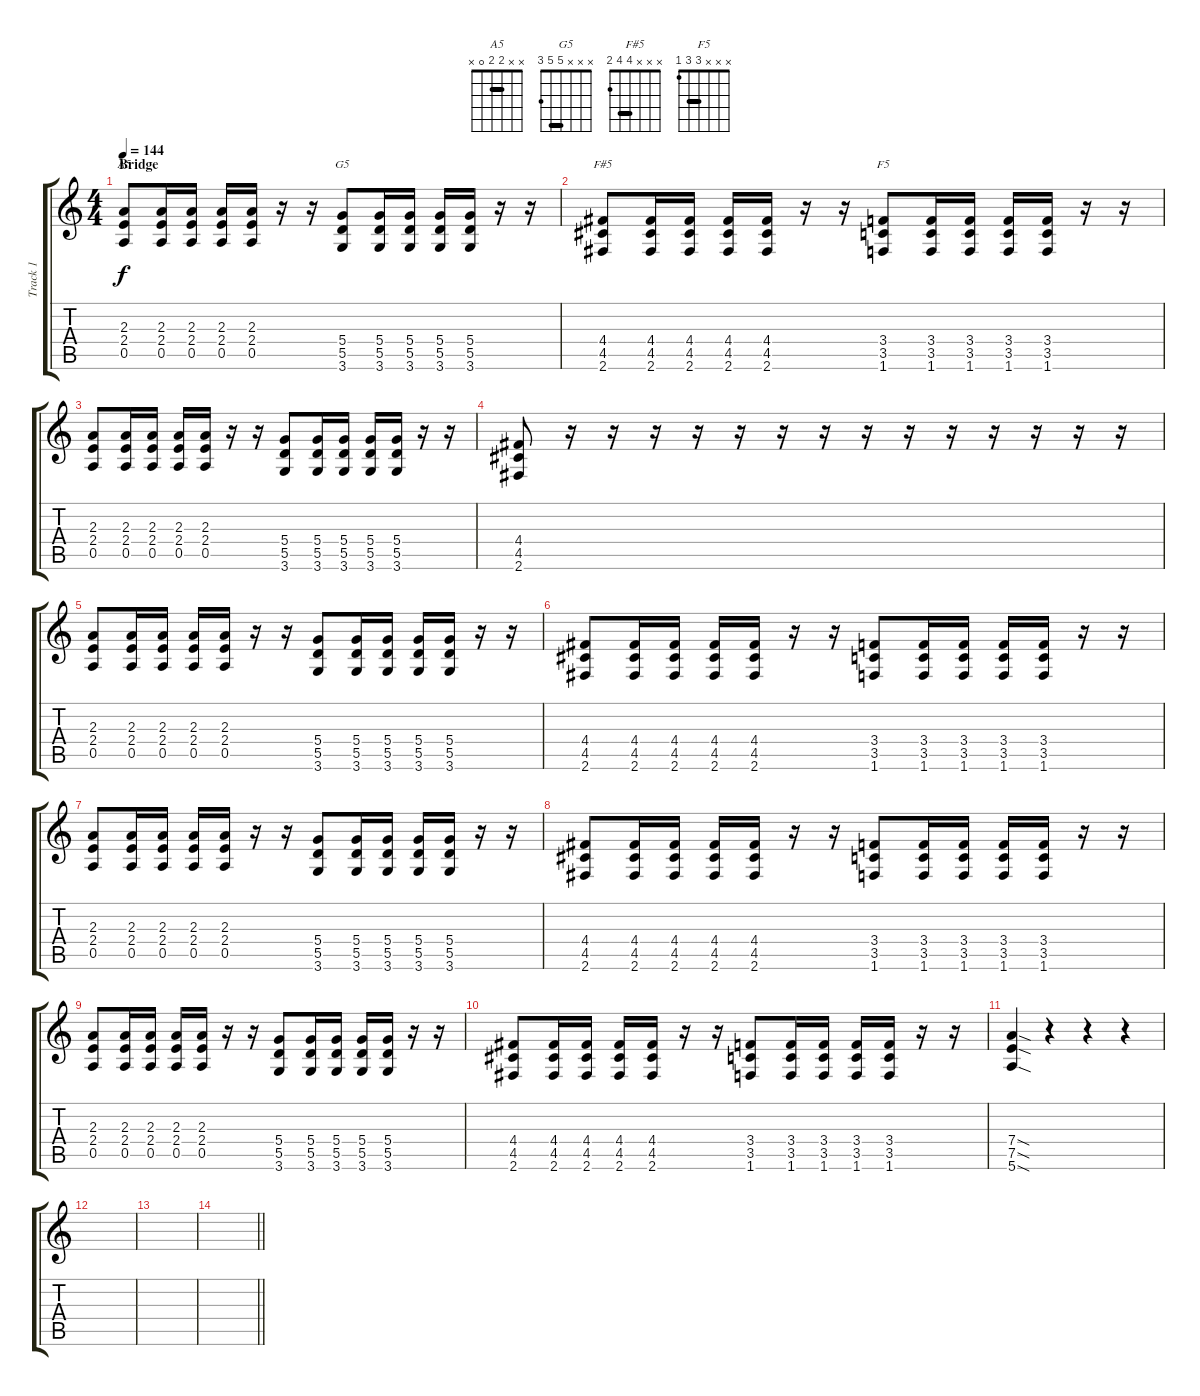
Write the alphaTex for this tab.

\track ("Track 1" "Track 1") {instrument acousticguitarnylon}
\staff {score tabs}
\tuning (E4 B3 G3 D3 A2 E2) {hide}
\chord ("A5" x x 2 2 0 x) {barre 2}
\chord ("G5" x x x 5 5 3) {barre 5}
\chord ("F#5" x x x 4 4 2) {barre 4}
\chord ("F5" x x x 3 3 1) {barre 3}
\ts (4 4)
\section ("" "Bridge")
\tempo 144
\clef g2
\ks c
(2.3 2.4 0.5).8{ch "A5" dy f} (2.3 2.4 0.5).16 (2.3 2.4 0.5).16 (2.3 2.4 0.5).16 (2.3 2.4 0.5).16 r.16 r.16 (5.4 5.5 3.6).8{ch "G5"} (5.4 5.5 3.6).16 (5.4 5.5 3.6).16 (5.4 5.5 3.6).16 (5.4 5.5 3.6).16 r.16 r.16 |
(4.4 4.5 2.6).8{ch "F#5"} (4.4 4.5 2.6).16 (4.4 4.5 2.6).16 (4.4 4.5 2.6).16 (4.4 4.5 2.6).16 r.16 r.16 (3.4 3.5 1.6).8{ch "F5"} (3.4 3.5 1.6).16 (3.4 3.5 1.6).16 (3.4 3.5 1.6).16 (3.4 3.5 1.6).16 r.16 r.16 |
(2.3 2.4 0.5).8 (2.3 2.4 0.5).16 (2.3 2.4 0.5).16 (2.3 2.4 0.5).16 (2.3 2.4 0.5).16 r.16 r.16 (5.4 5.5 3.6).8 (5.4 5.5 3.6).16 (5.4 5.5 3.6).16 (5.4 5.5 3.6).16 (5.4 5.5 3.6).16 r.16 r.16 |
(4.4 4.5 2.6).8 r.16 r.16 r.16 r.16 r.16 r.16 r.16 r.16 r.16 r.16 r.16 r.16 r.16 r.16 |
(2.3 2.4 0.5).8 (2.3 2.4 0.5).16 (2.3 2.4 0.5).16 (2.3 2.4 0.5).16 (2.3 2.4 0.5).16 r.16 r.16 (5.4 5.5 3.6).8 (5.4 5.5 3.6).16 (5.4 5.5 3.6).16 (5.4 5.5 3.6).16 (5.4 5.5 3.6).16 r.16 r.16 |
(4.4 4.5 2.6).8 (4.4 4.5 2.6).16 (4.4 4.5 2.6).16 (4.4 4.5 2.6).16 (4.4 4.5 2.6).16 r.16 r.16 (3.4 3.5 1.6).8 (3.4 3.5 1.6).16 (3.4 3.5 1.6).16 (3.4 3.5 1.6).16 (3.4 3.5 1.6).16 r.16 r.16 |
(2.3 2.4 0.5).8 (2.3 2.4 0.5).16 (2.3 2.4 0.5).16 (2.3 2.4 0.5).16 (2.3 2.4 0.5).16 r.16 r.16 (5.4 5.5 3.6).8 (5.4 5.5 3.6).16 (5.4 5.5 3.6).16 (5.4 5.5 3.6).16 (5.4 5.5 3.6).16 r.16 r.16 |
(4.4 4.5 2.6).8 (4.4 4.5 2.6).16 (4.4 4.5 2.6).16 (4.4 4.5 2.6).16 (4.4 4.5 2.6).16 r.16 r.16 (3.4 3.5 1.6).8 (3.4 3.5 1.6).16 (3.4 3.5 1.6).16 (3.4 3.5 1.6).16 (3.4 3.5 1.6).16 r.16 r.16 |
(2.3 2.4 0.5).8 (2.3 2.4 0.5).16 (2.3 2.4 0.5).16 (2.3 2.4 0.5).16 (2.3 2.4 0.5).16 r.16 r.16 (5.4 5.5 3.6).8 (5.4 5.5 3.6).16 (5.4 5.5 3.6).16 (5.4 5.5 3.6).16 (5.4 5.5 3.6).16 r.16 r.16 |
(4.4 4.5 2.6).8 (4.4 4.5 2.6).16 (4.4 4.5 2.6).16 (4.4 4.5 2.6).16 (4.4 4.5 2.6).16 r.16 r.16 (3.4 3.5 1.6).8 (3.4 3.5 1.6).16 (3.4 3.5 1.6).16 (3.4 3.5 1.6).16 (3.4 3.5 1.6).16 r.16 r.16 |
(7.4{sod} 7.5{sod} 5.6{sod}).4 r.4 r.4 r.4 |
|
|
\barLineRight lightlight
